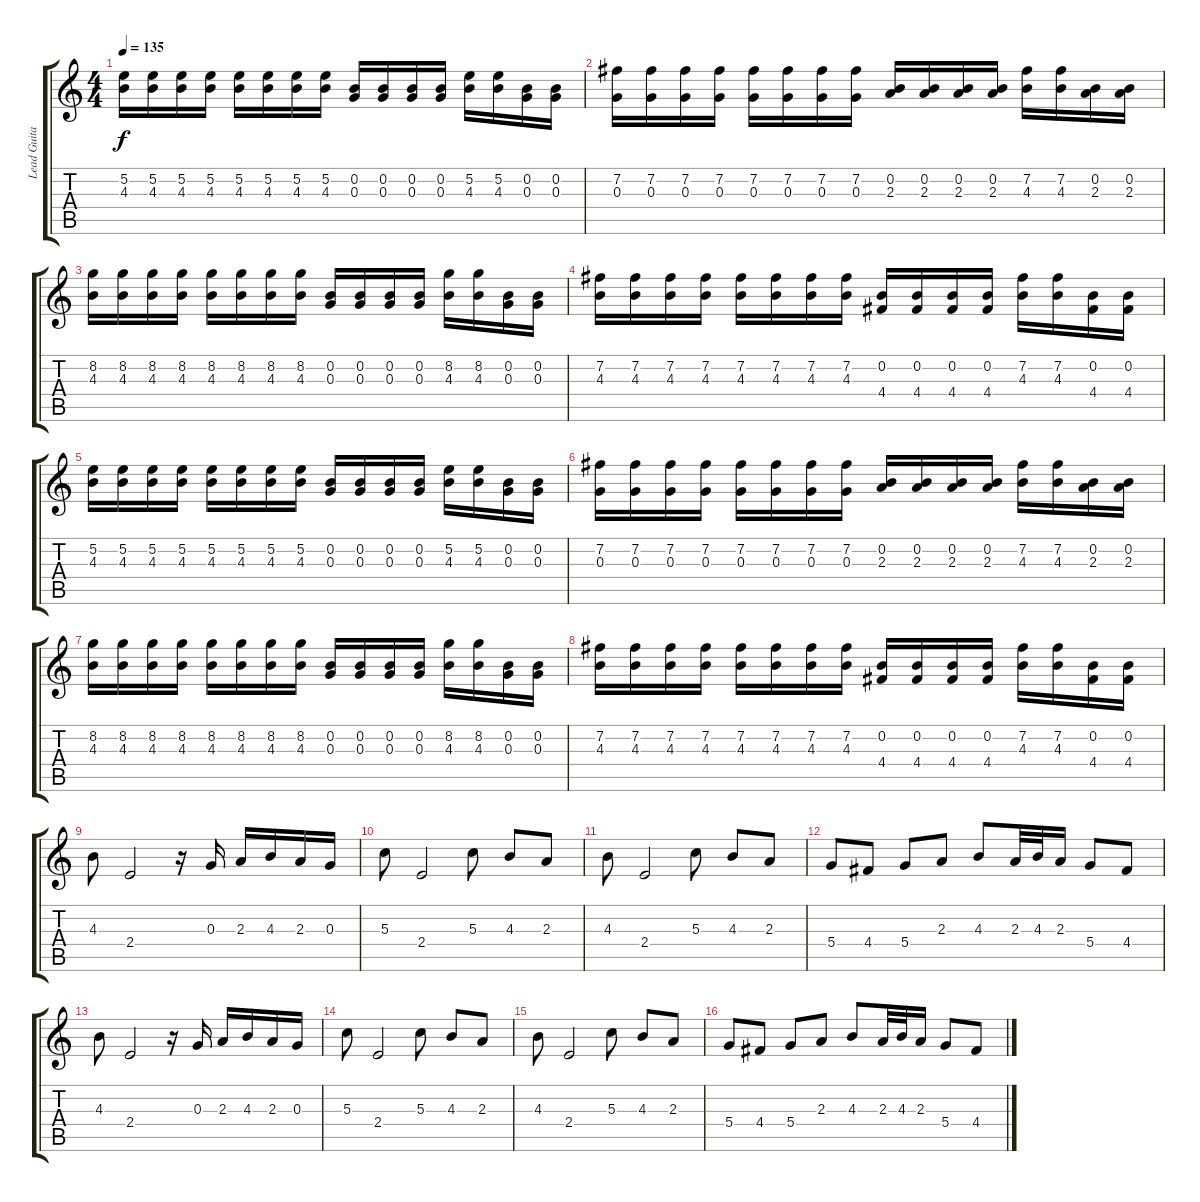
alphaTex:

\track ("Lead Guitar" "Lead Guita") {instrument distortionguitar}
\staff {score tabs}
\tuning (E4 B3 G3 D3 A2 E2) {hide}
\ts (4 4)
\tempo 135
\clef g2
\ks c
(5.2 4.3).16{dy f} (5.2 4.3).16 (5.2 4.3).16 (5.2 4.3).16 (5.2 4.3).16 (5.2 4.3).16 (5.2 4.3).16 (5.2 4.3).16 (0.2 0.3).16 (0.2 0.3).16 (0.2 0.3).16 (0.2 0.3).16 (5.2 4.3).16 (5.2 4.3).16 (0.2 0.3).16 (0.2 0.3).16 |
(7.2 0.3).16 (7.2 0.3).16 (7.2 0.3).16 (7.2 0.3).16 (7.2 0.3).16 (7.2 0.3).16 (7.2 0.3).16 (7.2 0.3).16 (0.2 2.3).16 (0.2 2.3).16 (0.2 2.3).16 (0.2 2.3).16 (7.2 4.3).16 (7.2 4.3).16 (0.2 2.3).16 (0.2 2.3).16 |
(8.2 4.3).16 (8.2 4.3).16 (8.2 4.3).16 (8.2 4.3).16 (8.2 4.3).16 (8.2 4.3).16 (8.2 4.3).16 (8.2 4.3).16 (0.2 0.3).16 (0.2 0.3).16 (0.2 0.3).16 (0.2 0.3).16 (8.2 4.3).16 (8.2 4.3).16 (0.2 0.3).16 (0.2 0.3).16 |
(7.2 4.3).16 (7.2 4.3).16 (7.2 4.3).16 (7.2 4.3).16 (7.2 4.3).16 (7.2 4.3).16 (7.2 4.3).16 (7.2 4.3).16 (0.2 4.4).16 (0.2 4.4).16 (0.2 4.4).16 (0.2 4.4).16 (7.2 4.3).16 (7.2 4.3).16 (0.2 4.4).16 (0.2 4.4).16 |
(5.2 4.3).16 (5.2 4.3).16 (5.2 4.3).16 (5.2 4.3).16 (5.2 4.3).16 (5.2 4.3).16 (5.2 4.3).16 (5.2 4.3).16 (0.2 0.3).16 (0.2 0.3).16 (0.2 0.3).16 (0.2 0.3).16 (5.2 4.3).16 (5.2 4.3).16 (0.2 0.3).16 (0.2 0.3).16 |
(7.2 0.3).16 (7.2 0.3).16 (7.2 0.3).16 (7.2 0.3).16 (7.2 0.3).16 (7.2 0.3).16 (7.2 0.3).16 (7.2 0.3).16 (0.2 2.3).16 (0.2 2.3).16 (0.2 2.3).16 (0.2 2.3).16 (7.2 4.3).16 (7.2 4.3).16 (0.2 2.3).16 (0.2 2.3).16 |
(8.2 4.3).16 (8.2 4.3).16 (8.2 4.3).16 (8.2 4.3).16 (8.2 4.3).16 (8.2 4.3).16 (8.2 4.3).16 (8.2 4.3).16 (0.2 0.3).16 (0.2 0.3).16 (0.2 0.3).16 (0.2 0.3).16 (8.2 4.3).16 (8.2 4.3).16 (0.2 0.3).16 (0.2 0.3).16 |
(7.2 4.3).16 (7.2 4.3).16 (7.2 4.3).16 (7.2 4.3).16 (7.2 4.3).16 (7.2 4.3).16 (7.2 4.3).16 (7.2 4.3).16 (0.2 4.4).16 (0.2 4.4).16 (0.2 4.4).16 (0.2 4.4).16 (7.2 4.3).16 (7.2 4.3).16 (0.2 4.4).16 (0.2 4.4).16 |
4.3.8 2.4.2 r.16 0.3.16 2.3.16 4.3.16 2.3.16 0.3.16 |
5.3.8 2.4.2 5.3.8 4.3.8 2.3.8 |
4.3.8 2.4.2 5.3.8 4.3.8 2.3.8 |
5.4.8 4.4.8 5.4.8 2.3.8 4.3.8 2.3.32 4.3.32 2.3.16 5.4.8 4.4.8 |
4.3.8 2.4.2 r.16 0.3.16 2.3.16 4.3.16 2.3.16 0.3.16 |
5.3.8 2.4.2 5.3.8 4.3.8 2.3.8 |
4.3.8 2.4.2 5.3.8 4.3.8 2.3.8 |
5.4.8 4.4.8 5.4.8 2.3.8 4.3.8 2.3.32 4.3.32 2.3.16 5.4.8 4.4.8
